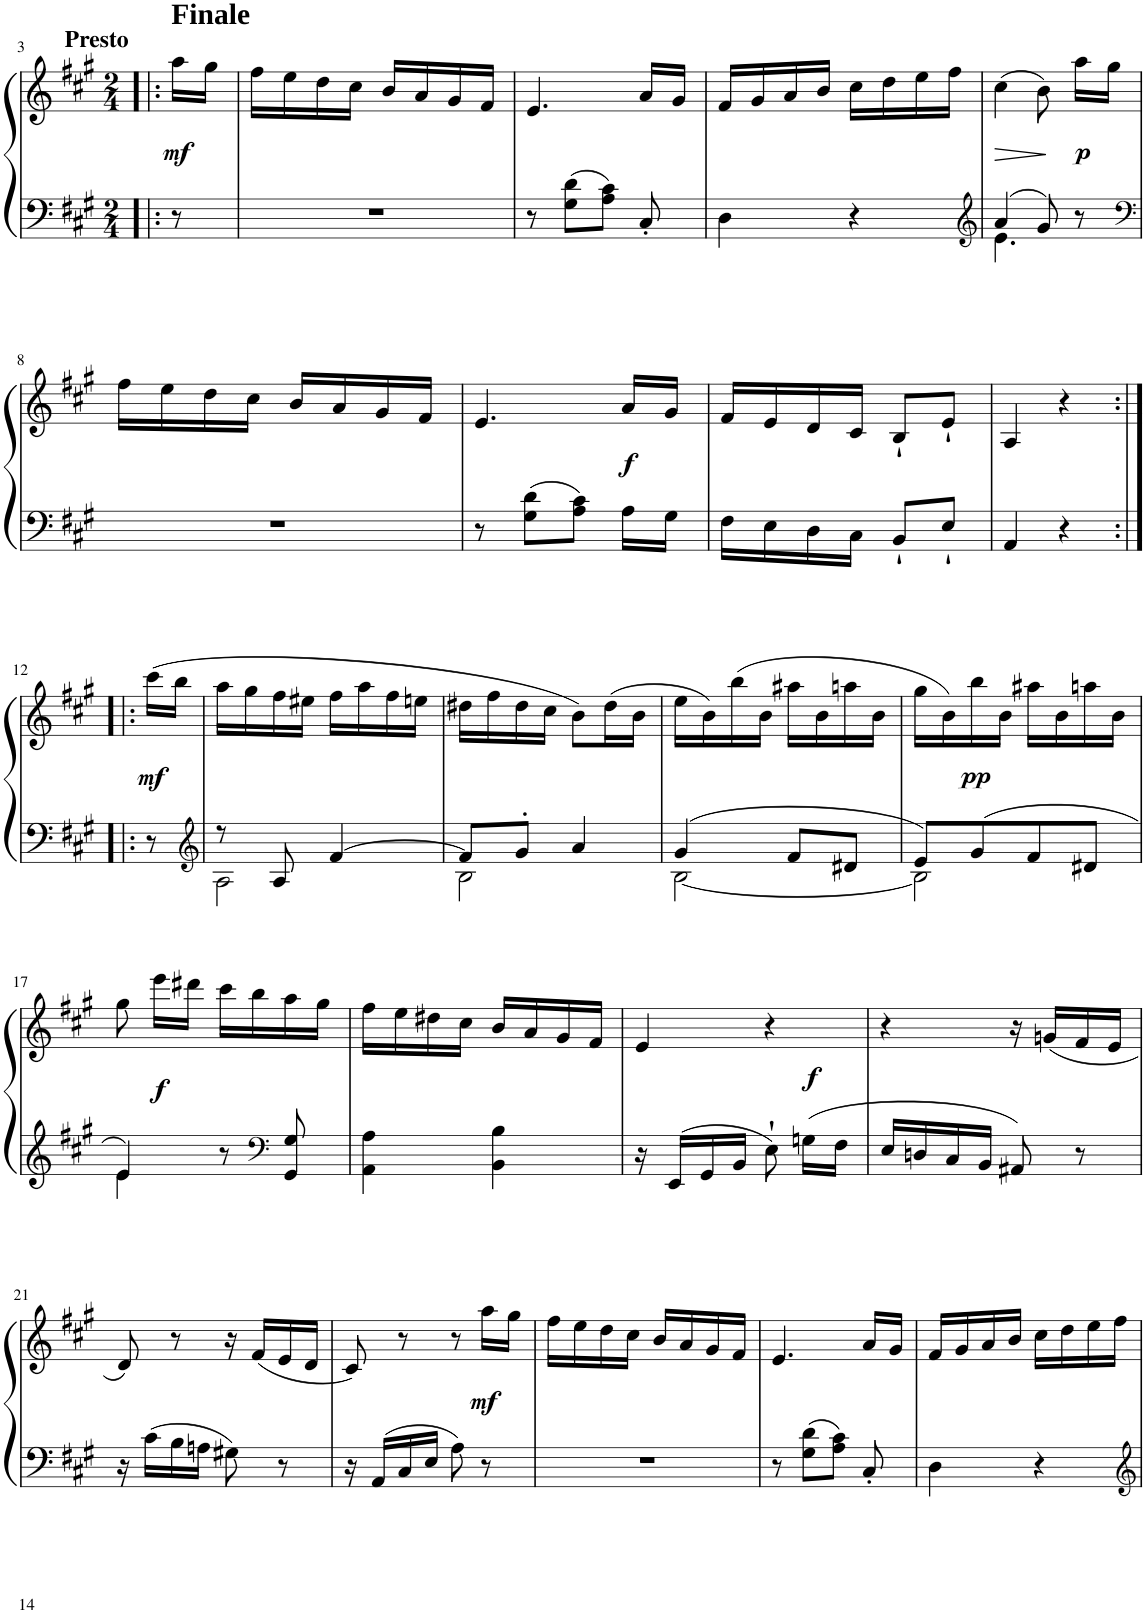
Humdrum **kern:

**kern	**kern	**dynam
*part1	*part1	*part1
*staff2	*staff1	*staff1/2
*I"Piano	*	*
*I'Pno	*	*
!!LO:PB:g=z
*clefF4	*clefG2	*
*k[f#c#g#]	*k[f#c#g#]	*
*M2/4	*M2/4	*
=3!|:	=3!|:	=3!|:
!	!LO:TX:a:B:t=Finale	!
!	!LO:TX:a:B:t=Presto	!
!	!	!LO:DY:b
8r	16aa\LL	mf
.	16gg#\JJ	.
=4	=4	=4
2r	16ff#\LL	.
.	16ee\	.
.	16dd\	.
.	16cc#\JJ	.
.	16b/LL	.
.	16a/	.
.	16g#/	.
.	16f#/JJ	.
=5	=5	=5
8r	4.e/	.
8G#\ 8d\L	.	.
8A\ 8c#\J	.	.
8C#'/	16a/LL	.
.	16g#/JJ	.
=6	=6	=6
4D\	16f#/LL	.
.	16g#/	.
.	16a/	.
.	16b/JJ	.
4r	16cc#\LL	.
.	16dd\	.
.	16ee\	.
.	16ff#\JJ	.
=7	=7	=7
*clefG2	*	*
*^	*	*
!	!	!	!LO:HP:b
4a/	4.e\	(4cc#\	>
8g#/	.	8b\)	.
!	!	!	!LO:DY:n=1:b
8r	8ryy	16aa\LL	] p
.	.	16gg#\JJ	.
*v	*v	*	*
!!LO:LB:g=z
=8	=8	=8
*clefF4	*	*
2r	16ff#\LL	.
.	16ee\	.
.	16dd\	.
.	16cc#\JJ	.
.	16b/LL	.
.	16a/	.
.	16g#/	.
.	16f#/JJ	.
=9	=9	=9
8r	4.e/	.
8G#\ 8d\L	.	.
8A\ 8c#\J	.	.
!	!	!LO:DY:b
16A\LL	16a/LL	f
16G#\JJ	16g#/JJ	.
=10	=10	=10
16F#\LL	16f#/LL	.
16E\	16e/	.
16D\	16d/	.
16C#\JJ	16c#/JJ	.
8BB`/L	8B`/L	.
8E`/J	8e`/J	.
=11	=11	=11
4AA/	4A/	.
4r	4r	.
!!LO:LB:g=z
=12:|!|:	=12:|!|:	=12:|!|:
!	!	!LO:DY:b
8r	(16ccc#\LL	mf
.	16bb\JJ	.
=13	=13	=13
*clefG2	*	*
*^	*	*
8r	2A\	16aa\LL	.
.	.	16gg#\	.
8A/	.	16ff#\	.
.	.	16ee#X\JJ	.
[4f#/	.	16ff#\LL	.
.	.	16aa\	.
.	.	16ff#\	.
.	.	16een\JJ	.
=14	=14	=14	=14
8f#/L]	2B\	16dd#X\LL	.
.	.	16ff#\	.
8g#'/J	.	16dd#\	.
.	.	16cc#\JJ	.
4a/	.	8b\L)	.
.	.	(16dd#\L	.
.	.	16b\JJ	.
=15	=15	=15	=15
4g#/	[2B\	16ee\LL	.
.	.	16b\)	.
.	.	(16bb\	.
.	.	16b\JJ	.
8f#/L	.	16aa#X\LL	.
.	.	16b\	.
8d#X/J	.	16aan\	.
.	.	16b\JJ	.
=16	=16	=16	=16
8e/L	2B\]	16gg#\LL	.
.	.	16b\)	.
!	!	!	!LO:DY:b
8g#/	.	16bb\	pp
.	.	16b\JJ	.
8f#/	.	16aa#X\LL	.
.	.	16b\	.
8d#X/J	.	16aan\	.
.	.	16b\JJ	.
!!LO:LB:g=z
=17	=17	=17	=17
4e/	4e\	8gg#\	.
!	!	!	!LO:DY:b
.	.	16eee\LL	f
.	.	16ddd#X\JJ	.
8r	4ryy	16ccc#\LL	.
.	.	16bb\	.
*clefF4	*	*	*
8GG#/ 8G#/	.	16aa\	.
.	.	16gg#\JJ	.
*v	*v	*	*
=18	=18	=18
4AA\ 4A\	16ff#\LL	.
.	16ee\	.
.	16dd#X\	.
.	16cc#\JJ	.
4BB\ 4B\	16b/LL	.
.	16a/	.
.	16g#/	.
.	16f#/JJ	.
=19	=19	=19
16r	4e/	.
16EE/LL	.	.
16GG#/	.	.
16BB/JJ	.	.
8E`\	4r	.
!	!	!LO:DY:a=2
16Gn\LL	.	f
16F#\JJ	.	.
=20	=20	=20
16E/LL	4r	.
16Dn/	.	.
16C#/	.	.
16BB/JJ	.	.
8AA#X/	16r	.
.	(16gn/LL	.
8r	16f#/	.
.	16e/JJ	.
!!LO:LB:g=z
=21	=21	=21
16r	8d/)	.
16c#\LL	.	.
16B\	8r	.
16An\JJ	.	.
8G#X\	16r	.
.	(16f#/LL	.
8r	16e/	.
.	16d/JJ	.
=22	=22	=22
16r	8c#/)	.
16AA/LL	.	.
16C#/	8r	.
16E/JJ	.	.
8A\	8r	.
!	!	!LO:DY:b
8r	16aa\LL	mf
.	16gg#\JJ	.
=23	=23	=23
2r	16ff#\LL	.
.	16ee\	.
.	16dd\	.
.	16cc#\JJ	.
.	16b/LL	.
.	16a/	.
.	16g#/	.
.	16f#/JJ	.
=24	=24	=24
8r	4.e/	.
8G#\ 8d\L	.	.
8A\ 8c#\J	.	.
8C#'/	16a/LL	.
.	16g#/JJ	.
=25	=25	=25
4D\	16f#/LL	.
.	16g#/	.
.	16a/	.
.	16b/JJ	.
4r	16cc#\LL	.
.	16dd\	.
.	16ee\	.
.	16ff#\JJ	.
=	=	=
*-	*-	*-
